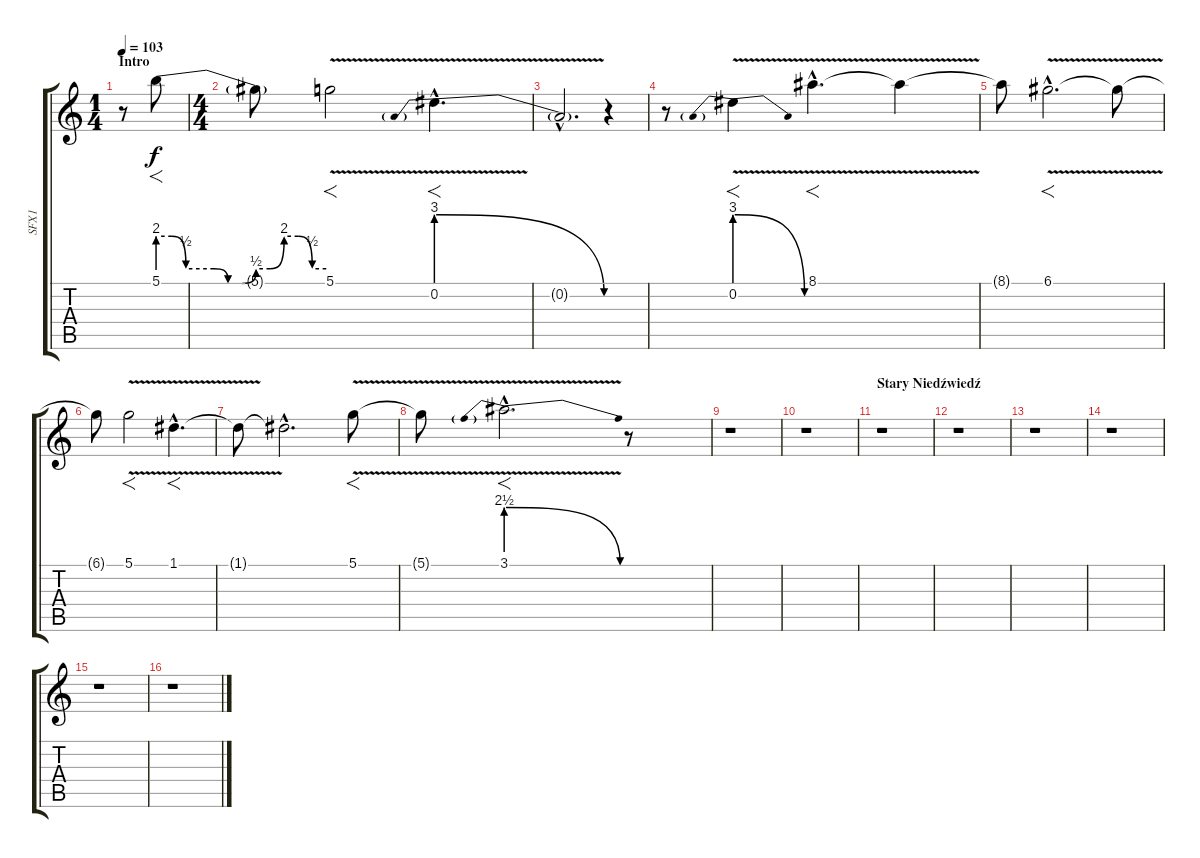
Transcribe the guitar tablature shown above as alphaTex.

\track ("SFX1" "SFX1") {instrument banjo}
\staff {score tabs}
\tuning (D4 A3 F3 C3 G2 C2) {hide}
\displaytranspose 12
\ts (1 4)
\section ("" "Intro")
\tempo 103
\clef g2
\ks c
r.8{dy f volume 6 balance 0 instrument lead6voice} 5.1{be (custom 0 8 5 8 10 2 20 2 25 0 30 0 35 2 40 2 45 8 50 8 55 2 60 2)}.8{f} |
\ts (4 4)
5.1{t}.8 5.1{v}.2{f} 0.2{be (prebendrelease 0 12 60 0) v hac}.4{f d} |
0.2{hac t}.2{d} r.4 |
r.8 0.2{be (prebendrelease 0 12 60 0) v}.4{f} 8.1{v hac}.4{f d} 8.1{t}.4 |
8.1{t}.8 6.1{v hac}.2{f d} 6.1{t}.8 |
6.1{t}.8 5.1{v}.2{f} 1.1{v hac}.4{f d} |
1.1{t}.8 1.1{hac t}.2{d} 5.1{v}.8{f} |
5.1{t}.8 3.1{be (prebendrelease 0 10 60 0) v hac}.2{f d} r.8 |
r.1 |
r.1 |
\section ("" "Stary Niedźwiedź")
r.1 |
r.1 |
r.1 |
r.1 |
r.1 |
r.1
